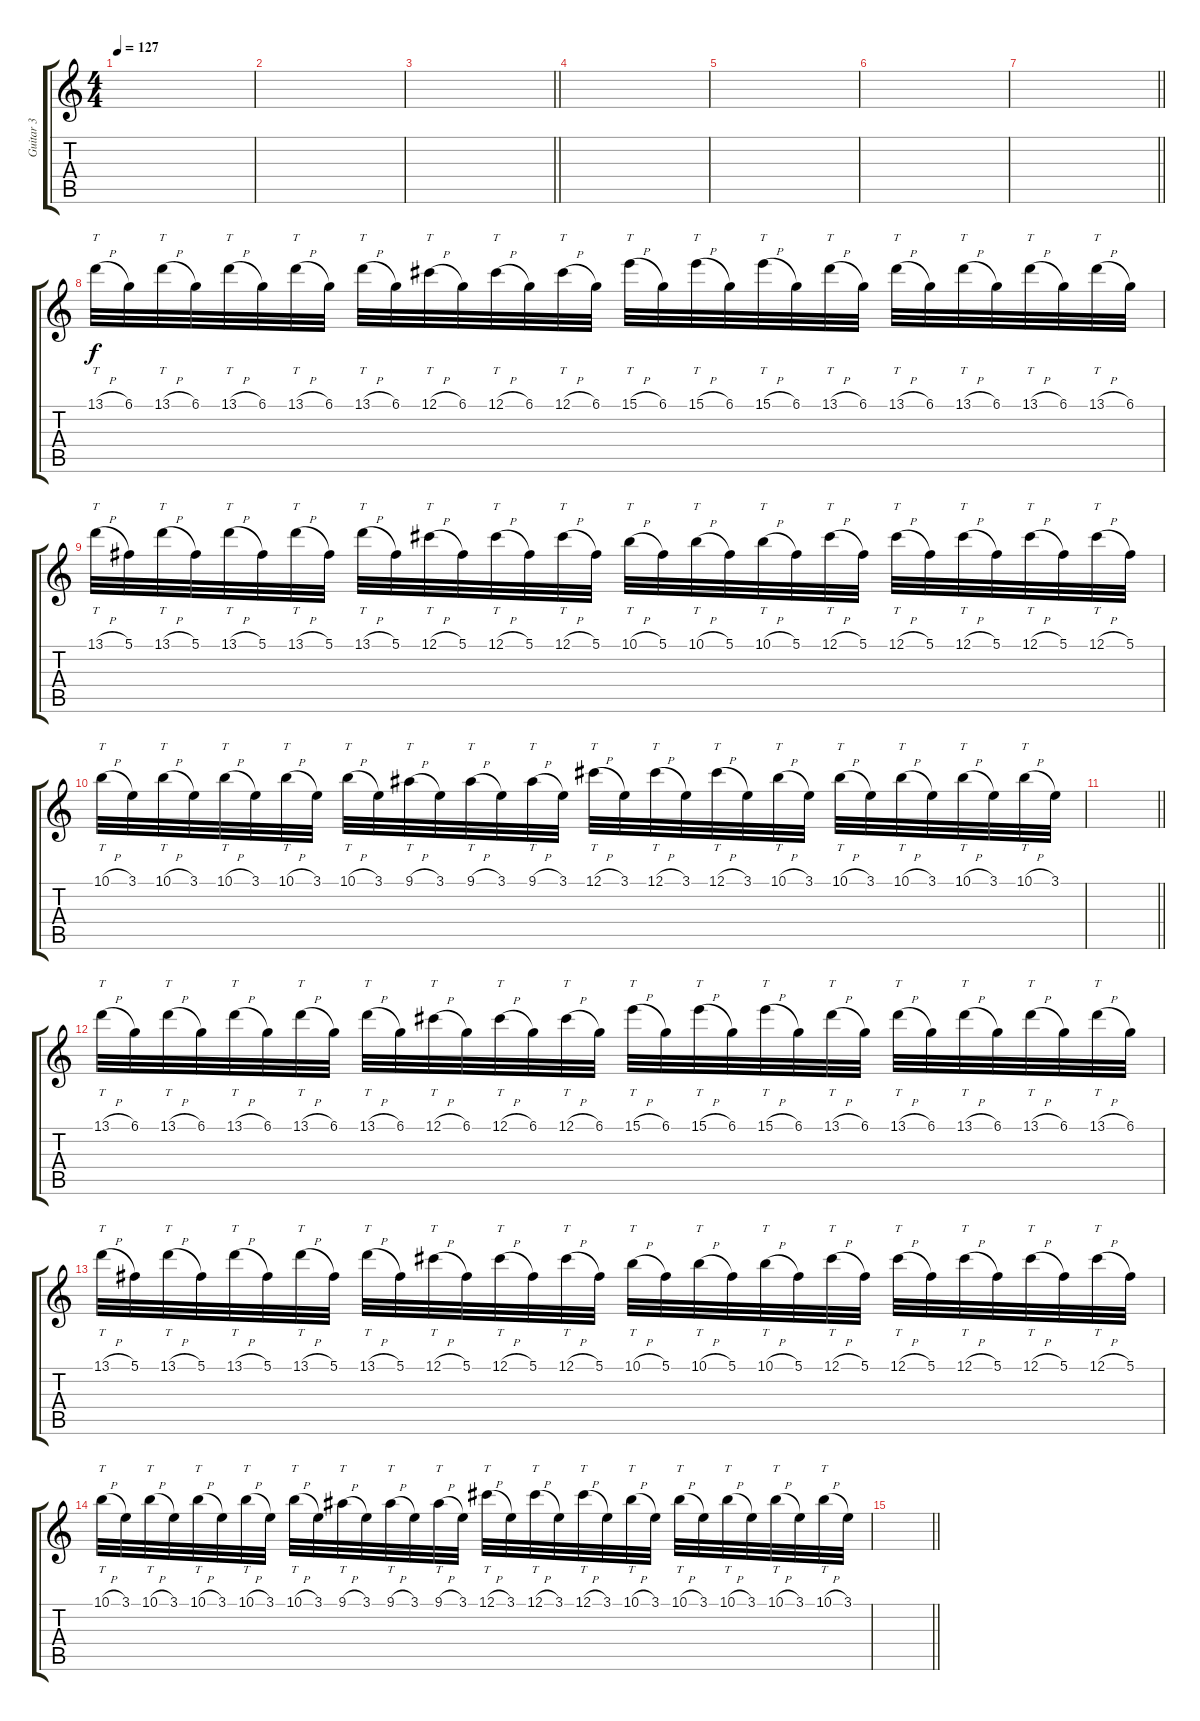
\track ("Guitar 3" "Guitar 3") {instrument distortionguitar}
\staff {score tabs}
\tuning (Db4 Ab3 E3 B2 Gb2 B1) {hide}
\ts (4 4)
\tempo 127
\clef g2
\ks c
|
|
\barLineRight lightlight
|
|
|
|
\barLineRight lightlight
|
13.1{h}.32{tt} 6.1.32 13.1{h}.32{tt} 6.1.32 13.1{h}.32{tt} 6.1.32 13.1{h}.32{tt} 6.1.32 13.1{h}.32{tt} 6.1.32 12.1{h}.32{tt} 6.1.32 12.1{h}.32{tt} 6.1.32 12.1{h}.32{tt} 6.1.32 15.1{h}.32{tt} 6.1.32 15.1{h}.32{tt} 6.1.32 15.1{h}.32{tt} 6.1.32 13.1{h}.32{tt} 6.1.32 13.1{h}.32{tt} 6.1.32 13.1{h}.32{tt} 6.1.32 13.1{h}.32{tt} 6.1.32 13.1{h}.32{tt} 6.1.32 |
13.1{h}.32{tt} 5.1.32 13.1{h}.32{tt} 5.1.32 13.1{h}.32{tt} 5.1.32 13.1{h}.32{tt} 5.1.32 13.1{h}.32{tt} 5.1.32 12.1{h}.32{tt} 5.1.32 12.1{h}.32{tt} 5.1.32 12.1{h}.32{tt} 5.1.32 10.1{h}.32{tt} 5.1.32 10.1{h}.32{tt} 5.1.32 10.1{h}.32{tt} 5.1.32 12.1{h}.32{tt} 5.1.32 12.1{h}.32{tt} 5.1.32 12.1{h}.32{tt} 5.1.32 12.1{h}.32{tt} 5.1.32 12.1{h}.32{tt} 5.1.32 |
10.1{h}.32{tt} 3.1.32 10.1{h}.32{tt} 3.1.32 10.1{h}.32{tt} 3.1.32 10.1{h}.32{tt} 3.1.32 10.1{h}.32{tt} 3.1.32 9.1{h}.32{tt} 3.1.32 9.1{h}.32{tt} 3.1.32 9.1{h}.32{tt} 3.1.32 12.1{h}.32{tt} 3.1.32 12.1{h}.32{tt} 3.1.32 12.1{h}.32{tt} 3.1.32 10.1{h}.32{tt} 3.1.32 10.1{h}.32{tt} 3.1.32 10.1{h}.32{tt} 3.1.32 10.1{h}.32{tt} 3.1.32 10.1{h}.32{tt} 3.1.32 |
\barLineRight lightlight
|
13.1{h}.32{tt} 6.1.32 13.1{h}.32{tt} 6.1.32 13.1{h}.32{tt} 6.1.32 13.1{h}.32{tt} 6.1.32 13.1{h}.32{tt} 6.1.32 12.1{h}.32{tt} 6.1.32 12.1{h}.32{tt} 6.1.32 12.1{h}.32{tt} 6.1.32 15.1{h}.32{tt} 6.1.32 15.1{h}.32{tt} 6.1.32 15.1{h}.32{tt} 6.1.32 13.1{h}.32{tt} 6.1.32 13.1{h}.32{tt} 6.1.32 13.1{h}.32{tt} 6.1.32 13.1{h}.32{tt} 6.1.32 13.1{h}.32{tt} 6.1.32 |
13.1{h}.32{tt} 5.1.32 13.1{h}.32{tt} 5.1.32 13.1{h}.32{tt} 5.1.32 13.1{h}.32{tt} 5.1.32 13.1{h}.32{tt} 5.1.32 12.1{h}.32{tt} 5.1.32 12.1{h}.32{tt} 5.1.32 12.1{h}.32{tt} 5.1.32 10.1{h}.32{tt} 5.1.32 10.1{h}.32{tt} 5.1.32 10.1{h}.32{tt} 5.1.32 12.1{h}.32{tt} 5.1.32 12.1{h}.32{tt} 5.1.32 12.1{h}.32{tt} 5.1.32 12.1{h}.32{tt} 5.1.32 12.1{h}.32{tt} 5.1.32 |
10.1{h}.32{tt} 3.1.32 10.1{h}.32{tt} 3.1.32 10.1{h}.32{tt} 3.1.32 10.1{h}.32{tt} 3.1.32 10.1{h}.32{tt} 3.1.32 9.1{h}.32{tt} 3.1.32 9.1{h}.32{tt} 3.1.32 9.1{h}.32{tt} 3.1.32 12.1{h}.32{tt} 3.1.32 12.1{h}.32{tt} 3.1.32 12.1{h}.32{tt} 3.1.32 10.1{h}.32{tt} 3.1.32 10.1{h}.32{tt} 3.1.32 10.1{h}.32{tt} 3.1.32 10.1{h}.32{tt} 3.1.32 10.1{h}.32{tt} 3.1.32 |
\barLineRight lightlight
